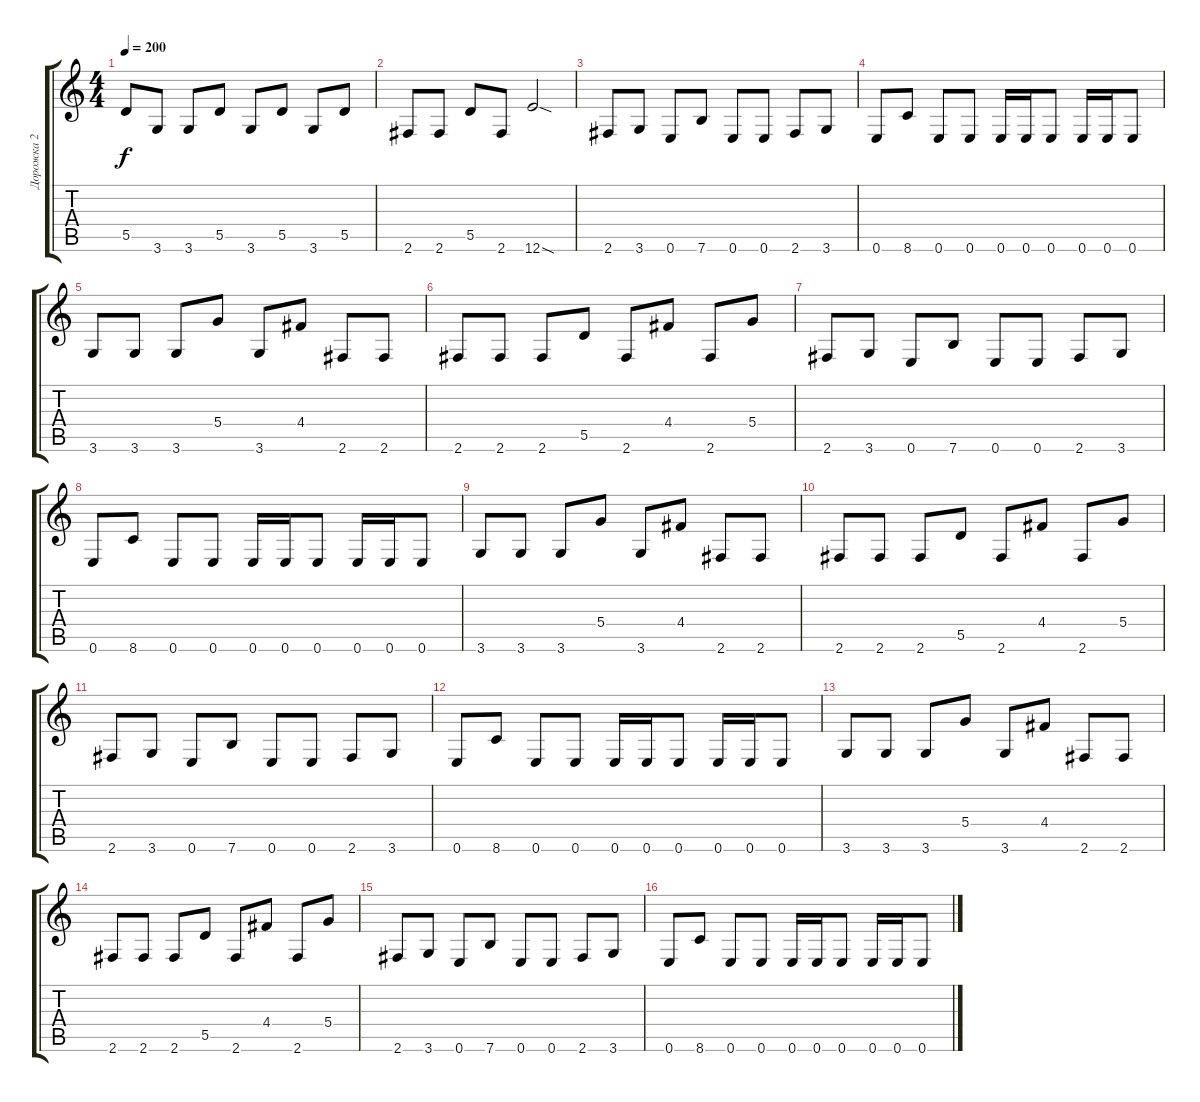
\track ("Дорожка 2" "Дорожка 2") {instrument overdrivenguitar}
\staff {score tabs}
\tuning (E4 B3 G3 D3 A2 E2) {hide}
\ts (4 4)
\tempo 200
\clef g2
\ks c
5.5.8{dy f} 3.6.8 3.6.8 5.5.8 3.6.8 5.5.8 3.6.8 5.5.8 |
2.6.8 2.6.8 5.5.8 2.6.8 12.6{sod}.2 |
2.6.8 3.6.8 0.6.8 7.6.8 0.6.8 0.6.8 2.6.8 3.6.8 |
0.6.8 8.6.8 0.6.8 0.6.8 0.6.16 0.6.16 0.6.8 0.6.16 0.6.16 0.6.8 |
3.6.8 3.6.8 3.6.8 5.4.8 3.6.8 4.4.8 2.6.8 2.6.8 |
2.6.8 2.6.8 2.6.8 5.5.8 2.6.8 4.4.8 2.6.8 5.4.8 |
2.6.8 3.6.8 0.6.8 7.6.8 0.6.8 0.6.8 2.6.8 3.6.8 |
0.6.8 8.6.8 0.6.8 0.6.8 0.6.16 0.6.16 0.6.8 0.6.16 0.6.16 0.6.8 |
3.6.8 3.6.8 3.6.8 5.4.8 3.6.8 4.4.8 2.6.8 2.6.8 |
2.6.8 2.6.8 2.6.8 5.5.8 2.6.8 4.4.8 2.6.8 5.4.8 |
2.6.8 3.6.8 0.6.8 7.6.8 0.6.8 0.6.8 2.6.8 3.6.8 |
0.6.8 8.6.8 0.6.8 0.6.8 0.6.16 0.6.16 0.6.8 0.6.16 0.6.16 0.6.8 |
3.6.8 3.6.8 3.6.8 5.4.8 3.6.8 4.4.8 2.6.8 2.6.8 |
2.6.8 2.6.8 2.6.8 5.5.8 2.6.8 4.4.8 2.6.8 5.4.8 |
2.6.8 3.6.8 0.6.8 7.6.8 0.6.8 0.6.8 2.6.8 3.6.8 |
0.6.8 8.6.8 0.6.8 0.6.8 0.6.16 0.6.16 0.6.8 0.6.16 0.6.16 0.6.8
